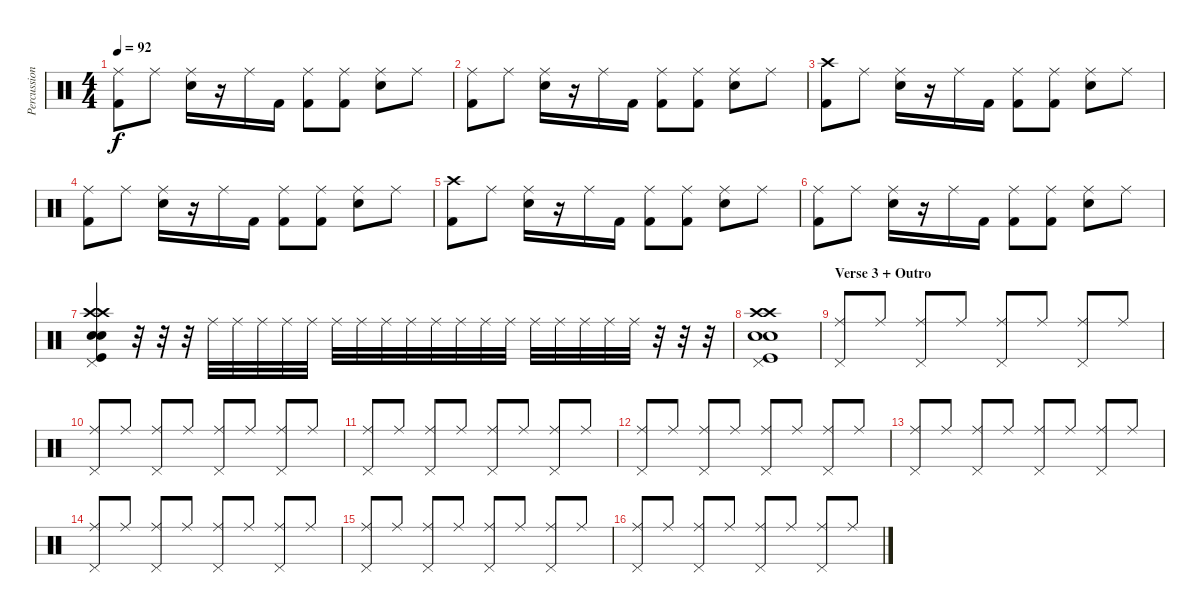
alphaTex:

\track ("Percussions" "Percussion") {instrument percussion}
\staff {score}
\articulation defaults
\ts (4 4)
\tempo 92
\clef neutral
\ks c
("Ride (middle)" "Kick (hit) 2").8{dy f} "Ride (middle)".8 ("Ride (middle)" "Snare (hit) 2").16 r.16 "Ride (middle)".16 "Kick (hit) 2".16 ("Kick (hit) 2" "Ride (middle)").8 ("Ride (middle)" "Kick (hit) 2").8 ("Ride (middle)" "Snare (hit) 2").8 "Ride (middle)".8 |
("Ride (middle)" "Kick (hit) 2").8 "Ride (middle)".8 ("Ride (middle)" "Snare (hit) 2").16 r.16 "Ride (middle)".16 "Kick (hit) 2".16 ("Kick (hit) 2" "Ride (middle)").8 ("Ride (middle)" "Kick (hit) 2").8 ("Ride (middle)" "Snare (hit) 2").8 "Ride (middle)".8 |
("Crash high (hit)" "Kick (hit) 2").8 "Ride (middle)".8 ("Ride (middle)" "Snare (hit) 2").16 r.16 "Ride (middle)".16 "Kick (hit) 2".16 ("Kick (hit) 2" "Ride (middle)").8 ("Ride (middle)" "Kick (hit) 2").8 ("Ride (middle)" "Snare (hit) 2").8 "Ride (middle)".8 |
("Ride (middle)" "Kick (hit) 2").8 "Ride (middle)".8 ("Ride (middle)" "Snare (hit) 2").16 r.16 "Ride (middle)".16 "Kick (hit) 2".16 ("Kick (hit) 2" "Ride (middle)").8 ("Ride (middle)" "Kick (hit) 2").8 ("Ride (middle)" "Snare (hit) 2").8 "Ride (middle)".8 |
("Crash high (hit)" "Kick (hit) 2").8 "Ride (middle)".8 ("Ride (middle)" "Snare (hit) 2").16 r.16 "Ride (middle)".16 "Kick (hit) 2".16 ("Kick (hit) 2" "Ride (middle)").8 ("Ride (middle)" "Kick (hit) 2").8 ("Ride (middle)" "Snare (hit) 2").8 "Ride (middle)".8 |
("Ride (middle)" "Kick (hit) 2").8 "Ride (middle)".8 ("Ride (middle)" "Snare (hit) 2").16 r.16 "Ride (middle)".16 "Kick (hit) 2".16 ("Kick (hit) 2" "Ride (middle)").8 ("Ride (middle)" "Kick (hit) 2").8 ("Ride (middle)" "Snare (hit) 2").8 "Ride (middle)".8 |
("Pedal Hi-Hat (hit)" "Crash high (hit)" "Crash high (hit)" "Snare (hit) 2" "Snare (hit) 2" "Kick (hit)").4 r.32 r.32 r.32 "Ride (middle)".32 "Ride (middle)".32 "Ride (middle)".32 "Ride (middle)".32 "Ride (middle)".32 "Ride (middle)".32 "Ride (middle)".32 "Ride (middle)".32 "Ride (middle)".32 "Ride (middle)".32 "Ride (middle)".32 "Ride (middle)".32 "Ride (middle)".32 "Ride (middle)".32 "Ride (middle)".32 "Ride (middle)".32 "Ride (middle)".32 "Ride (middle)".32 r.32 r.32 r.32 |
("Pedal Hi-Hat (hit)" "Crash high (hit)" "Crash high (hit)" "Snare (hit) 2" "Snare (hit) 2" "Kick (hit)").1 |
\section ("" "Verse 3 + Outro")
("Pedal Hi-Hat (hit)" "Ride (middle)").8{volume 5} "Ride (middle)".8 ("Pedal Hi-Hat (hit)" "Ride (middle)").8 "Ride (middle)".8 ("Pedal Hi-Hat (hit)" "Ride (middle)").8 "Ride (middle)".8 ("Pedal Hi-Hat (hit)" "Ride (middle)").8 "Ride (middle)".8 |
("Pedal Hi-Hat (hit)" "Ride (middle)").8{volume 5} "Ride (middle)".8 ("Pedal Hi-Hat (hit)" "Ride (middle)").8 "Ride (middle)".8 ("Pedal Hi-Hat (hit)" "Ride (middle)").8 "Ride (middle)".8 ("Pedal Hi-Hat (hit)" "Ride (middle)").8 "Ride (middle)".8 |
("Pedal Hi-Hat (hit)" "Ride (middle)").8{volume 5} "Ride (middle)".8 ("Pedal Hi-Hat (hit)" "Ride (middle)").8 "Ride (middle)".8 ("Pedal Hi-Hat (hit)" "Ride (middle)").8 "Ride (middle)".8 ("Pedal Hi-Hat (hit)" "Ride (middle)").8 "Ride (middle)".8 |
("Pedal Hi-Hat (hit)" "Ride (middle)").8{volume 5} "Ride (middle)".8 ("Pedal Hi-Hat (hit)" "Ride (middle)").8 "Ride (middle)".8 ("Pedal Hi-Hat (hit)" "Ride (middle)").8 "Ride (middle)".8 ("Pedal Hi-Hat (hit)" "Ride (middle)").8 "Ride (middle)".8 |
("Pedal Hi-Hat (hit)" "Ride (middle)").8{volume 5} "Ride (middle)".8 ("Pedal Hi-Hat (hit)" "Ride (middle)").8 "Ride (middle)".8 ("Pedal Hi-Hat (hit)" "Ride (middle)").8 "Ride (middle)".8 ("Pedal Hi-Hat (hit)" "Ride (middle)").8 "Ride (middle)".8 |
("Pedal Hi-Hat (hit)" "Ride (middle)").8{volume 5} "Ride (middle)".8 ("Pedal Hi-Hat (hit)" "Ride (middle)").8 "Ride (middle)".8 ("Pedal Hi-Hat (hit)" "Ride (middle)").8 "Ride (middle)".8 ("Pedal Hi-Hat (hit)" "Ride (middle)").8 "Ride (middle)".8 |
("Pedal Hi-Hat (hit)" "Ride (middle)").8{volume 5} "Ride (middle)".8 ("Pedal Hi-Hat (hit)" "Ride (middle)").8 "Ride (middle)".8 ("Pedal Hi-Hat (hit)" "Ride (middle)").8 "Ride (middle)".8 ("Pedal Hi-Hat (hit)" "Ride (middle)").8 "Ride (middle)".8 |
("Pedal Hi-Hat (hit)" "Ride (middle)").8{volume 5} "Ride (middle)".8 ("Pedal Hi-Hat (hit)" "Ride (middle)").8 "Ride (middle)".8 ("Pedal Hi-Hat (hit)" "Ride (middle)").8 "Ride (middle)".8 ("Pedal Hi-Hat (hit)" "Ride (middle)").8 "Ride (middle)".8
